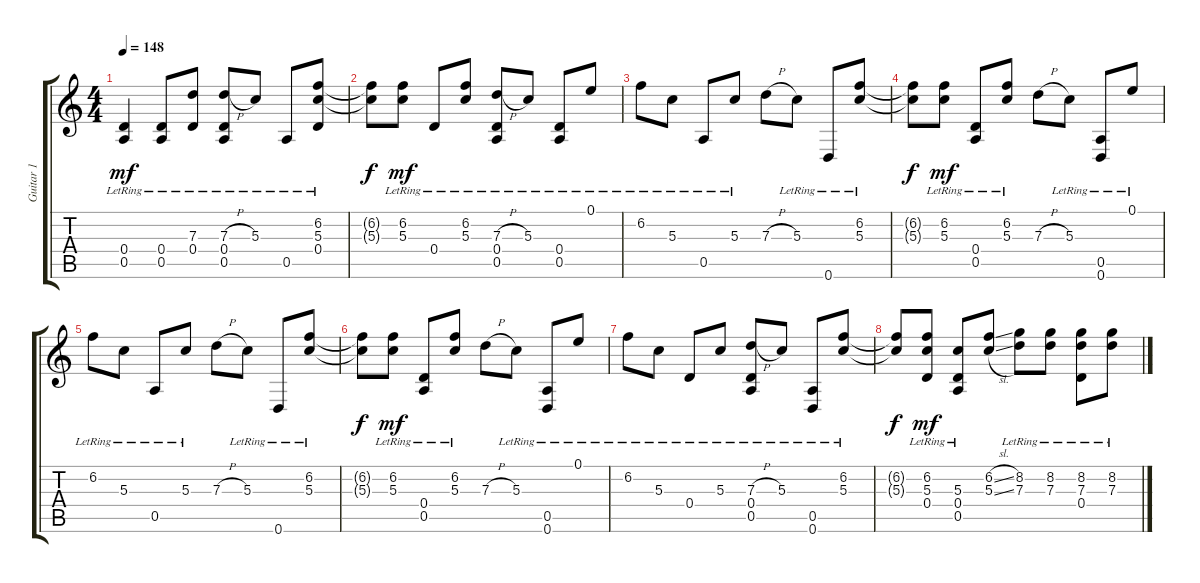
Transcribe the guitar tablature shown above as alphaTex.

\track ("Guitar 1" "Guitar 1") {instrument electricguitarclean}
\staff {score tabs}
\tuning (E4 B3 G3 D3 A2 D2) {hide}
\ts (4 4)
\tempo 148
\clef g2
\ks c
(0.4{lr} 0.5{lr}).4{dy mf} (0.4{lr} 0.5{lr}).8 (7.3{lr} 0.4{lr}).8 (7.3{h} 0.4{lr} 0.5{lr}).8 5.3{lr}.8 0.5{lr}.8 (6.2{lr} 5.3{lr} 0.4{lr}).8 |
(6.2{t} 5.3{t}).8{dy f} (6.2{lr} 5.3{lr}).8{dy mf} 0.4{lr}.8 (6.2{lr} 5.3{lr}).8 (7.3{h} 0.4{lr} 0.5{lr}).8 5.3{lr}.8 (0.4{lr} 0.5{lr}).8 0.1{lr}.8 |
6.2{lr}.8 5.3{lr}.8 0.5{lr}.8 5.3{lr}.8 7.3{h}.8 5.3{lr}.8 0.6{lr}.8 (6.2{lr} 5.3{lr}).8 |
(6.2{t} 5.3{t}).8{dy f} (6.2{lr} 5.3{lr}).8{dy mf} (0.4{lr} 0.5{lr}).8 (6.2{lr} 5.3{lr}).8 7.3{h}.8 5.3{lr}.8 (0.5{lr} 0.6{lr}).8 0.1{lr}.8 |
6.2{lr}.8 5.3{lr}.8 0.5{lr}.8 5.3{lr}.8 7.3{h}.8 5.3{lr}.8 0.6{lr}.8 (6.2{lr} 5.3{lr}).8 |
(6.2{t} 5.3{t}).8{dy f} (6.2{lr} 5.3{lr}).8{dy mf} (0.4{lr} 0.5{lr}).8 (6.2{lr} 5.3{lr}).8 7.3{h}.8 5.3{lr}.8 (0.5{lr} 0.6{lr}).8 0.1{lr}.8 |
6.2{lr}.8 5.3{lr}.8 0.4{lr}.8 5.3{lr}.8 (7.3{h} 0.4{lr} 0.5{lr}).8 5.3{lr}.8 (0.5{lr} 0.6{lr}).8 (6.2{lr} 5.3{lr}).8 |
(6.2{t} 5.3{t}).8{dy f} (6.2{lr} 5.3{lr} 0.4{lr}).8{dy mf} (5.3{lr} 0.4{lr} 0.5{lr}).8 (6.2{sl} 5.3{sl}).8 (8.2{lr} 7.3{lr}).8 (8.2{lr} 7.3{lr}).8 (8.2{lr} 7.3{lr} 0.4{lr}).8 (8.2{lr} 7.3{lr}).8
